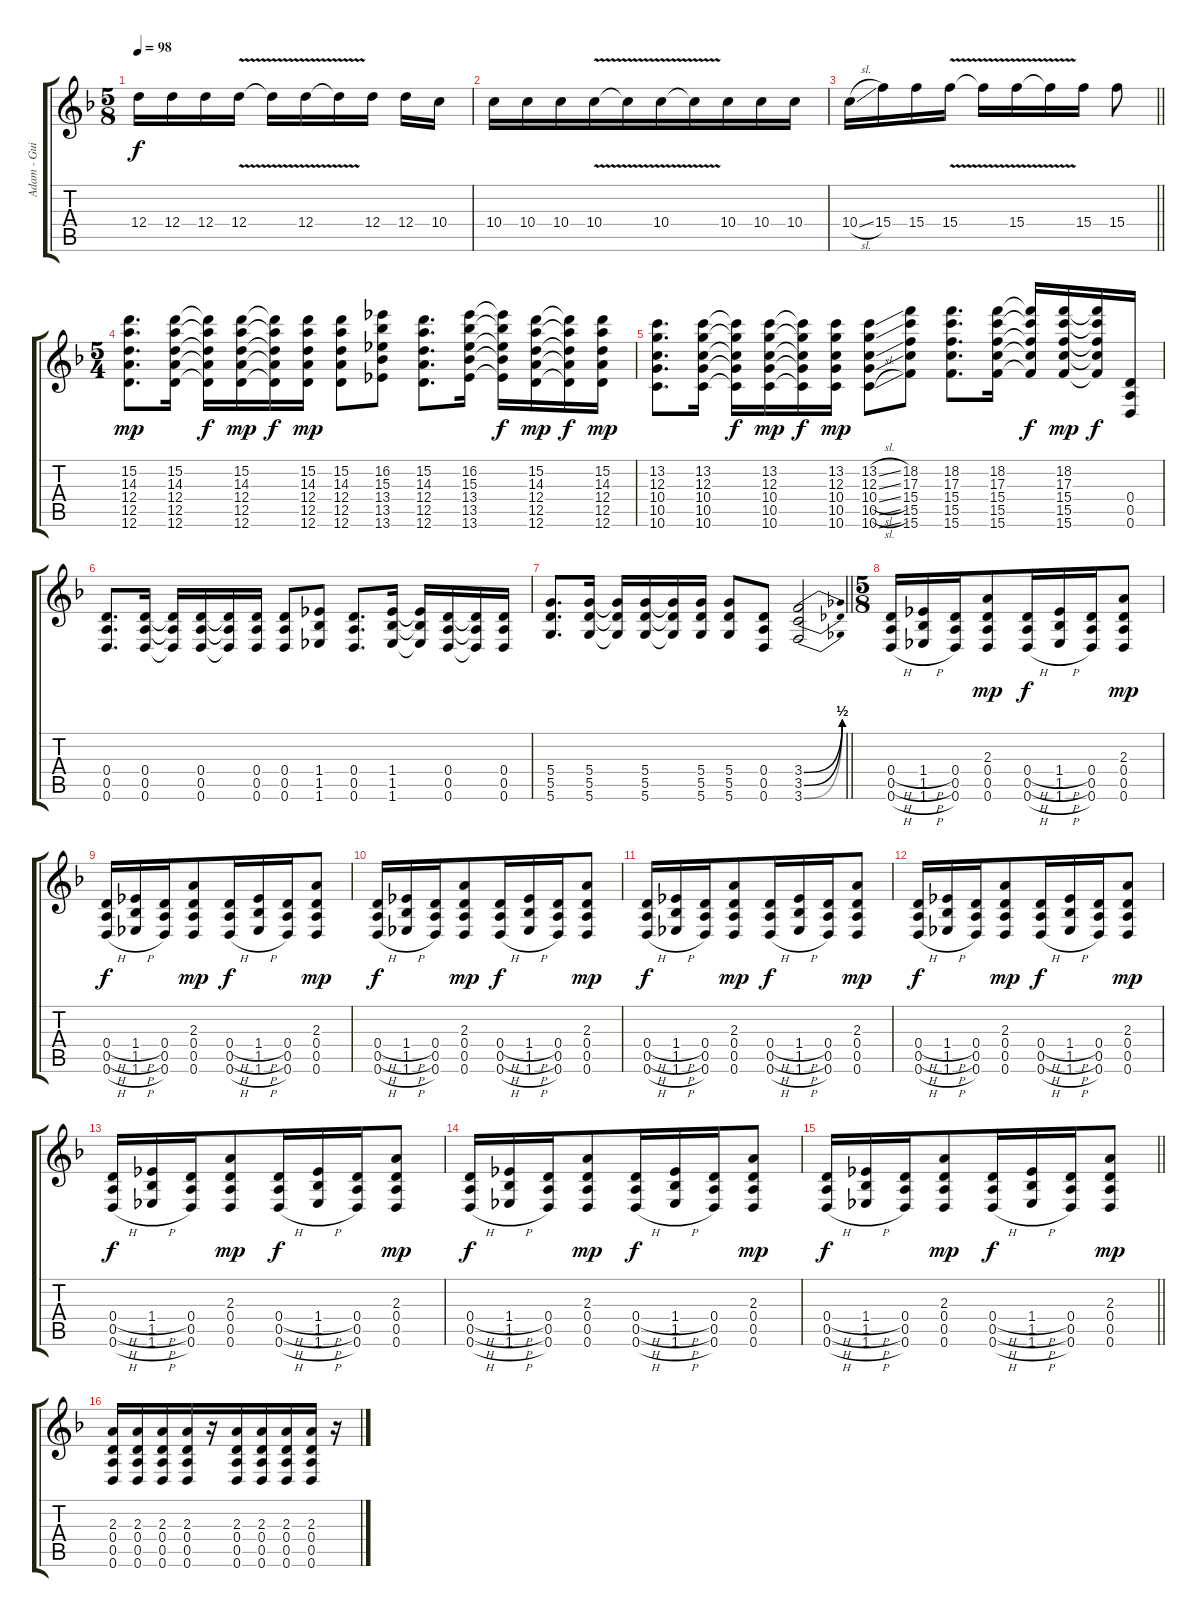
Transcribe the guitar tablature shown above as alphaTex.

\track ("Adam - Guitar" "Adam - Gui") {instrument distortionguitar}
\staff {score tabs}
\tuning (E4 B3 G3 D3 A2 D2) {hide}
\ts (5 8)
\tempo 98
\clef g2
\ks dminor
12.4.16{dy f} 12.4.16{beam merge} 12.4.16 12.4{v}.16{beam split} 12.4{t}.16 12.4{v}.16{beam merge} 12.4{t}.16 12.4.16{beam split} 12.4.16 10.4.16 |
10.4.16 10.4.16{beam merge} 10.4.16 10.4{v}.16 10.4{t}.16 10.4{v}.16{beam merge} 10.4{t}.16 10.4.16 10.4.16 10.4.16 |
\barLineRight lightlight
10.4{sl}.16 15.4.16{beam merge} 15.4.16 15.4{v}.16{beam split} 15.4{t}.16 15.4{v}.16{beam merge} 15.4{t}.16 15.4.16{beam split} 15.4.8 |
\ts (5 4)
(15.2 14.3 12.4 12.5 12.6).8{d dy mp} (15.2 14.3 12.4 12.5 12.6).16 (15.2{t} 14.3{t} 12.4{t} 12.5{t} 12.6{t}).16{dy f} (15.2 14.3 12.4 12.5 12.6).16{dy mp} (15.2{t} 14.3{t} 12.4{t} 12.5{t} 12.6{t}).16{dy f} (15.2 14.3 12.4 12.5 12.6).16{dy mp} (15.2 14.3 12.4 12.5 12.6).8 (16.2 15.3 13.4 13.5 13.6).8 (15.2 14.3 12.4 12.5 12.6).8{d} (16.2 15.3 13.4 13.5 13.6).16 (16.2{t} 15.3{t} 13.4{t} 13.5{t} 13.6{t}).16{dy f} (15.2 14.3 12.4 12.5 12.6).16{dy mp} (15.2{t} 14.3{t} 12.4{t} 12.5{t} 12.6{t}).16{dy f} (15.2 14.3 12.4 12.5 12.6).16{dy mp} |
(13.2 12.3 10.4 10.5 10.6).8{d} (13.2 12.3 10.4 10.5 10.6).16 (13.2{t} 12.3{t} 10.4{t} 10.5{t} 10.6{t}).16{dy f} (13.2 12.3 10.4 10.5 10.6).16{dy mp} (13.2{t} 12.3{t} 10.4{t} 10.5{t} 10.6{t}).16{dy f} (13.2 12.3 10.4 10.5 10.6).16{dy mp} (13.2{sl} 12.3{sl} 10.4{sl} 10.5{sl} 10.6{sl}).8 (18.2 17.3 15.4 15.5 15.6).8 (18.2 17.3 15.4 15.5 15.6).8{d} (18.2 17.3 15.4 15.5 15.6).16 (18.2{t} 17.3{t} 15.4{t} 15.5{t} 15.6{t}).16{dy f} (18.2 17.3 15.4 15.5 15.6).16{dy mp} (18.2{t} 17.3{t} 15.4{t} 15.5{t} 15.6{t}).16{dy f} (0.4 0.5 0.6).16 |
(0.4 0.5 0.6).8{d} (0.4 0.5 0.6).16 (0.4{t} 0.5{t} 0.6{t}).16 (0.4 0.5 0.6).16 (0.4{t} 0.5{t} 0.6{t}).16 (0.4 0.5 0.6).16 (0.4 0.5 0.6).8 (1.4 1.5 1.6).8 (0.4 0.5 0.6).8{d} (1.4 1.5 1.6).16 (1.4{t} 1.5{t} 1.6{t}).16 (0.4 0.5 0.6).16 (0.4{t} 0.5{t} 0.6{t}).16 (0.4 0.5 0.6).16 |
\barLineRight lightlight
(5.4 5.5 5.6).8{d} (5.4 5.5 5.6).16 (5.4{t} 5.5{t} 5.6{t}).16 (5.4 5.5 5.6).16 (5.4{t} 5.5{t} 5.6{t}).16 (5.4 5.5 5.6).16 (5.4 5.5 5.6).8 (0.4 0.5 0.6).8 (3.4{be (bend 0 0 60 2)} 3.5{be (bend 0 0 60 2)} 3.6{be (bend 0 0 60 2)}).2 |
\ts (5 8)
(0.4{h} 0.5{h} 0.6{h}).16 (1.4{h} 1.5{h} 1.6{h}).16{beam merge} (0.4 0.5 0.6).16 (2.3 0.4 0.5 0.6).8{dy mp} (0.4{h} 0.5{h} 0.6{h}).16{dy f beam merge} (1.4{h} 1.5{h} 1.6{h}).16 (0.4 0.5 0.6).16{beam merge} (2.3 0.4 0.5 0.6).8{dy mp} |
(0.4{h} 0.5{h} 0.6{h}).16{dy f} (1.4{h} 1.5{h} 1.6{h}).16{beam merge} (0.4 0.5 0.6).16 (2.3 0.4 0.5 0.6).8{dy mp} (0.4{h} 0.5{h} 0.6{h}).16{dy f beam merge} (1.4{h} 1.5{h} 1.6{h}).16 (0.4 0.5 0.6).16{beam merge} (2.3 0.4 0.5 0.6).8{dy mp} |
(0.4{h} 0.5{h} 0.6{h}).16{dy f} (1.4{h} 1.5{h} 1.6{h}).16{beam merge} (0.4 0.5 0.6).16 (2.3 0.4 0.5 0.6).8{dy mp} (0.4{h} 0.5{h} 0.6{h}).16{dy f beam merge} (1.4{h} 1.5{h} 1.6{h}).16 (0.4 0.5 0.6).16{beam merge} (2.3 0.4 0.5 0.6).8{dy mp} |
(0.4{h} 0.5{h} 0.6{h}).16{dy f} (1.4{h} 1.5{h} 1.6{h}).16{beam merge} (0.4 0.5 0.6).16 (2.3 0.4 0.5 0.6).8{dy mp} (0.4{h} 0.5{h} 0.6{h}).16{dy f beam merge} (1.4{h} 1.5{h} 1.6{h}).16 (0.4 0.5 0.6).16{beam merge} (2.3 0.4 0.5 0.6).8{dy mp} |
(0.4{h} 0.5{h} 0.6{h}).16{dy f} (1.4{h} 1.5{h} 1.6{h}).16{beam merge} (0.4 0.5 0.6).16 (2.3 0.4 0.5 0.6).8{dy mp} (0.4{h} 0.5{h} 0.6{h}).16{dy f beam merge} (1.4{h} 1.5{h} 1.6{h}).16 (0.4 0.5 0.6).16{beam merge} (2.3 0.4 0.5 0.6).8{dy mp} |
(0.4{h} 0.5{h} 0.6{h}).16{dy f} (1.4{h} 1.5{h} 1.6{h}).16{beam merge} (0.4 0.5 0.6).16 (2.3 0.4 0.5 0.6).8{dy mp} (0.4{h} 0.5{h} 0.6{h}).16{dy f beam merge} (1.4{h} 1.5{h} 1.6{h}).16 (0.4 0.5 0.6).16{beam merge} (2.3 0.4 0.5 0.6).8{dy mp} |
(0.4{h} 0.5{h} 0.6{h}).16{dy f} (1.4{h} 1.5{h} 1.6{h}).16{beam merge} (0.4 0.5 0.6).16 (2.3 0.4 0.5 0.6).8{dy mp} (0.4{h} 0.5{h} 0.6{h}).16{dy f beam merge} (1.4{h} 1.5{h} 1.6{h}).16 (0.4 0.5 0.6).16{beam merge} (2.3 0.4 0.5 0.6).8{dy mp} |
\barLineRight lightlight
(0.4{h} 0.5{h} 0.6{h}).16{dy f} (1.4{h} 1.5{h} 1.6{h}).16{beam merge} (0.4 0.5 0.6).16 (2.3 0.4 0.5 0.6).8{dy mp} (0.4{h} 0.5{h} 0.6{h}).16{dy f beam merge} (1.4{h} 1.5{h} 1.6{h}).16 (0.4 0.5 0.6).16{beam merge} (2.3 0.4 0.5 0.6).8{dy mp} |
(2.3 0.4 0.5 0.6).16 (2.3 0.4 0.5 0.6).16{beam merge} (2.3 0.4 0.5 0.6).16 (2.3 0.4 0.5 0.6).16 r.16 (2.3 0.4 0.5 0.6).16{beam merge} (2.3 0.4 0.5 0.6).16{beam merge} (2.3 0.4 0.5 0.6).16{beam merge} (2.3 0.4 0.5 0.6).16 r.16
